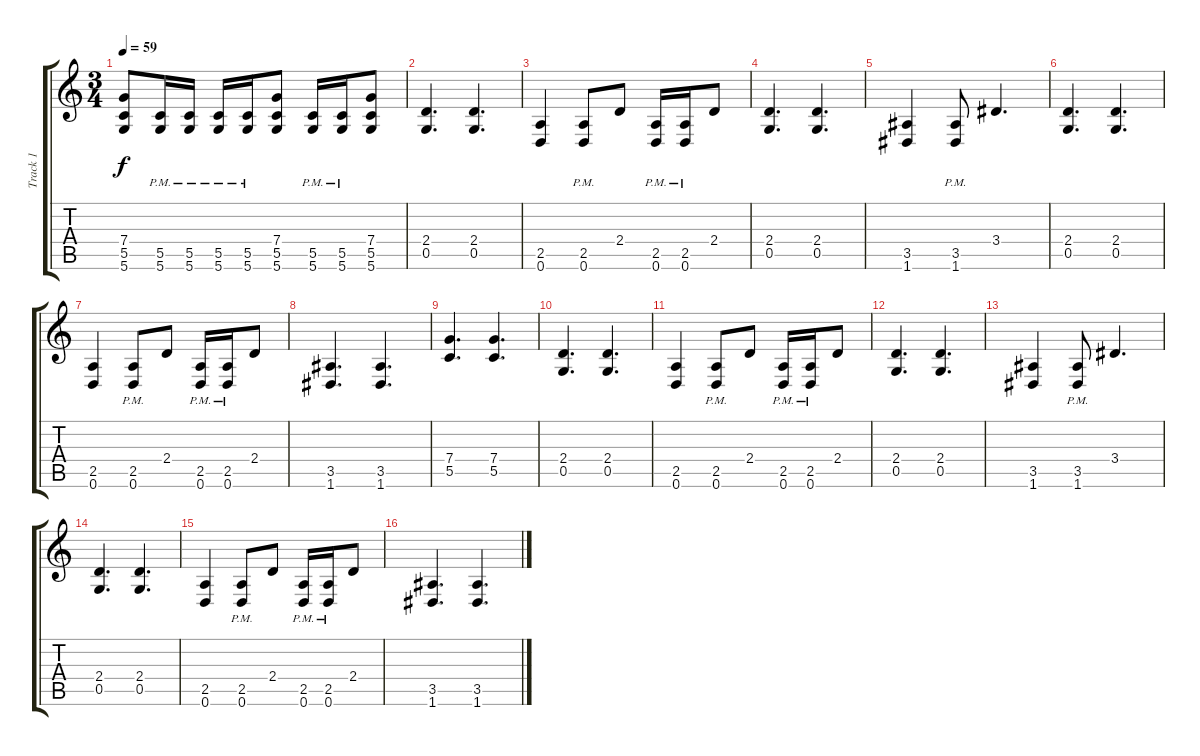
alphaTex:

\track ("Track 1" "Track 1") {instrument distortionguitar}
\staff {score tabs}
\tuning (D4 A3 F3 C3 G2 D2) {hide}
\ts (3 4)
\tempo 59
\clef g2
\ks c
(7.4 5.5 5.6).8{dy f} (5.5{pm} 5.6{pm}).16 (5.5{pm} 5.6{pm}).16 (5.5{pm} 5.6{pm}).16 (5.5{pm} 5.6{pm}).16 (7.4 5.5 5.6).8 (5.5{pm} 5.6{pm}).16 (5.5{pm} 5.6{pm}).16 (7.4 5.5 5.6).8 |
(2.4 0.5).4{d} (2.4 0.5).4{d} |
(2.5 0.6).4 (2.5{pm} 0.6{pm}).8 2.4.8 (2.5{pm} 0.6{pm}).16 (2.5{pm} 0.6{pm}).16 2.4.8 |
(2.4 0.5).4{d} (2.4 0.5).4{d} |
(3.5 1.6).4 (3.5{pm} 1.6{pm}).8 3.4.4{d} |
(2.4 0.5).4{d} (2.4 0.5).4{d} |
(2.5 0.6).4 (2.5{pm} 0.6{pm}).8 2.4.8 (2.5{pm} 0.6{pm}).16 (2.5{pm} 0.6{pm}).16 2.4.8 |
(3.5 1.6).4{d} (3.5 1.6).4{d} |
(7.4 5.5).4{d} (7.4 5.5).4{d} |
(2.4 0.5).4{d} (2.4 0.5).4{d} |
(2.5 0.6).4 (2.5{pm} 0.6{pm}).8 2.4.8 (2.5{pm} 0.6{pm}).16 (2.5{pm} 0.6{pm}).16 2.4.8 |
(2.4 0.5).4{d} (2.4 0.5).4{d} |
(3.5 1.6).4 (3.5{pm} 1.6{pm}).8 3.4.4{d} |
(2.4 0.5).4{d} (2.4 0.5).4{d} |
(2.5 0.6).4 (2.5{pm} 0.6{pm}).8 2.4.8 (2.5{pm} 0.6{pm}).16 (2.5{pm} 0.6{pm}).16 2.4.8 |
(3.5 1.6).4{d} (3.5 1.6).4{d}
